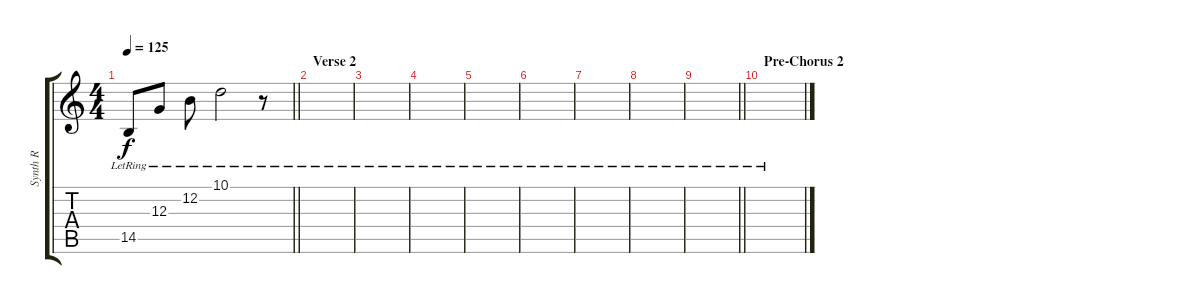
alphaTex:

\track ("Synth R" "Synth R") {instrument brightacousticpiano}
\staff {score tabs}
\tuning (E4 B3 G3 D3 A2 D2) {hide}
\ts (4 4)
\tempo 125
\clef g2
\barLineRight lightlight
\ks c
14.5{lr}.8{dy f} 12.3{lr}.8 12.2{lr}.8 10.1{lr}.2 r.8 |
\section ("" "Verse 2")
|
|
|
|
|
|
|
\barLineRight lightlight
|
\section ("" "Pre-Chorus 2")
